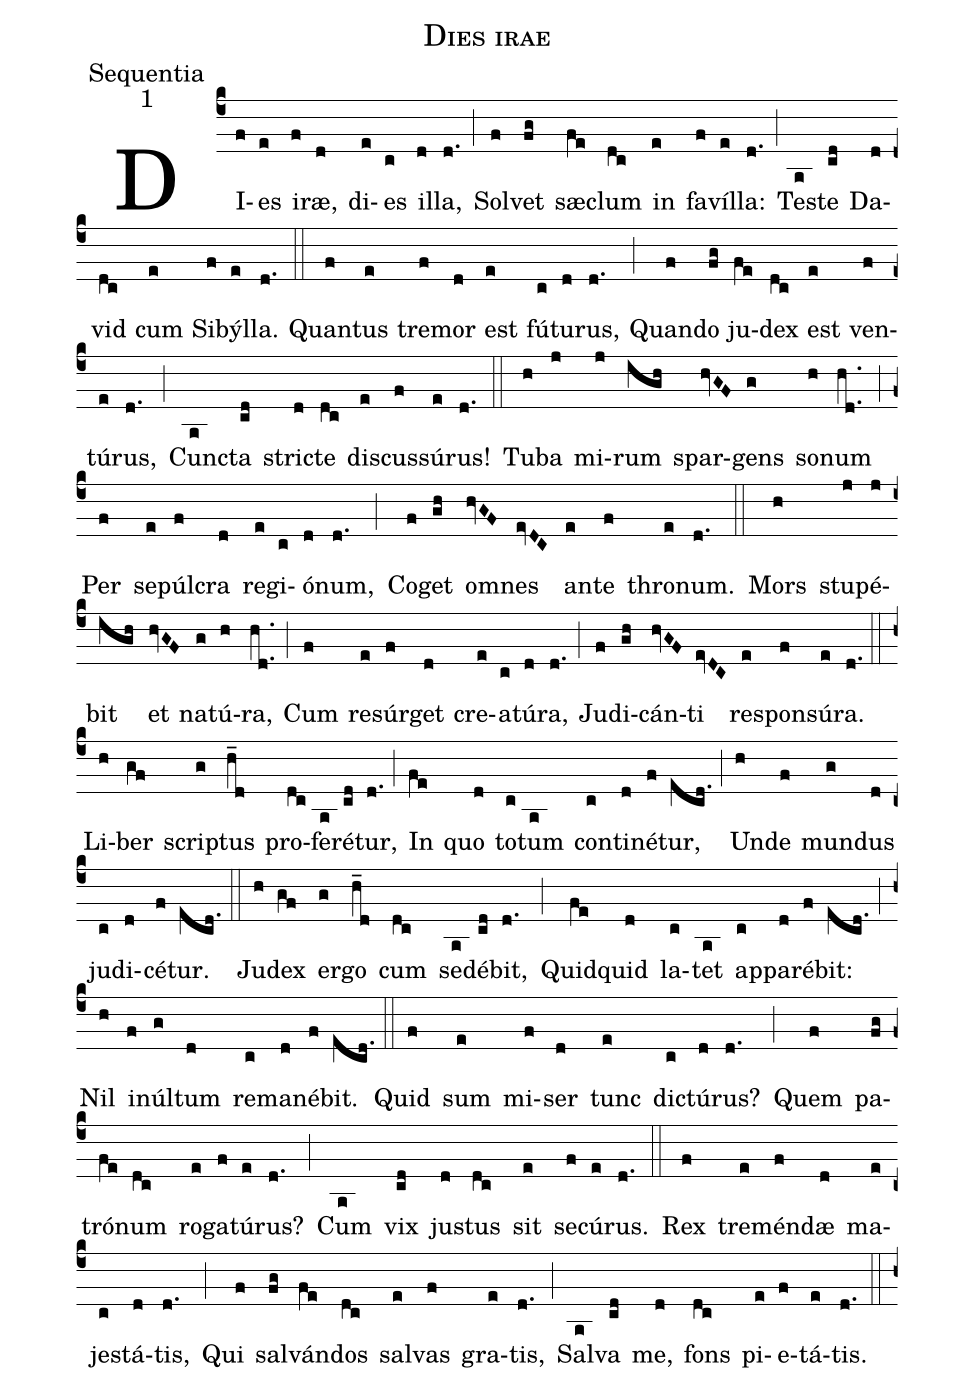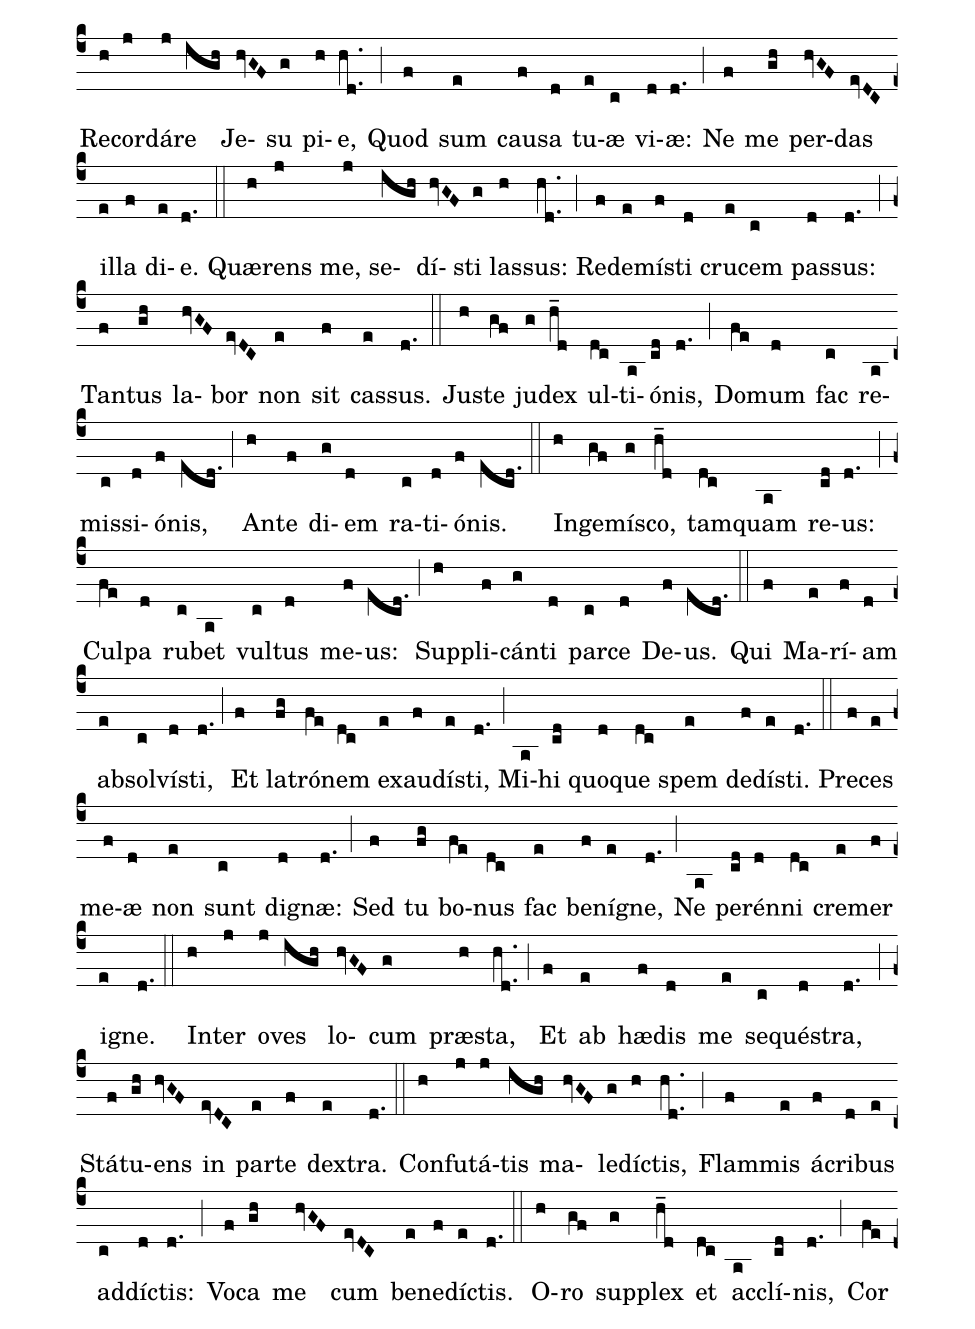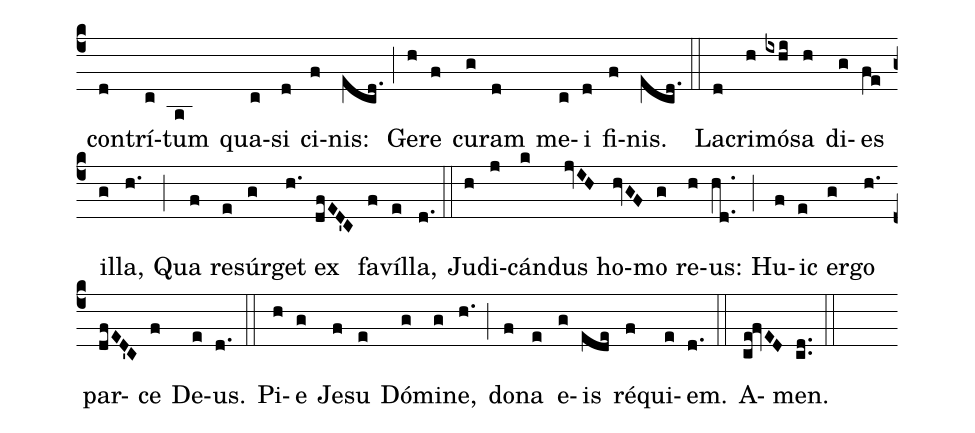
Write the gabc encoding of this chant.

name:Dies irae;
office-part:Sequentia;
mode:1;
%%
(c4) DI(f)es(e) i(f)ræ,(d) di(e)es(c) il(d)la,(d.) (;) Sol(f)vet(fg) sæ(fe)clum(dc) in(e) fa(f)víl(e)la:(d.) (;) Te(a)ste(cd) Da(d)vid(dc) cum(e) Si(f)býl(e)la.(d.) (::) Quan(f)tus(e) tre(f)mor(d) est(e) fú(c)tu(d)rus,(d.) (;) Quan(f)do(fg) ju(fe)dex(dc) est(e) ven(f)tú(e)rus,(d.) (;) Cunc(a)ta(cd) stri(d)cte(dc) di(e)scus(f)sú(e)rus!(d.) (::) Tu(h)ba(j) mi(j)rum(igh) spar(hvGF)gens(g) so(h)num(hd..) (;) Per(f) se(e)púl(f)cra(d) re(e)gi(c)ó(d)num,(d.) (;) Co(f)get(gh) o(hvGF)mnes(evDC) an(e)te(f) thro(e)num.(d.) (::) Mors(h) stu(j)pé(j)bit(igh) et(hvGF) na(g)tú(h)ra,(hd..) (;) Cum(f) re(e)súr(f)get(d) cre(e)a(c)tú(d)ra,(d.) (;) Ju(f)di(gh)cán(hvGF)ti(evDC) re(e)spon(f)sú(e)ra.(d.) (::) Li(h)ber(gf) scri(g)ptus(h_d) pro(dc)fe(a)ré(cd)tur,(d.) (;) In(fe) quo(d) to(c)tum(a) con(c)ti(d)né(f)tur,(ecd.) (;) Un(h)de(f) mun(g)dus(d) ju(c)di(d)cé(f)tur.(ecd.) (::) Ju(h)dex(gf) er(g)go(h_d) cum(dc) se(a)dé(cd)bit,(d.) (;) Quid(fe)quid(d) la(c)tet(a) ap(c)pa(d)ré(f)bit:(ecd.) (;) Nil(h) in(f)úl(g)tum(d) re(c)ma(d)né(f)bit.(ecd.) (::) Quid(f) sum(e) mi(f)ser(d) tunc(e) di(c)ctú(d)rus?(d.) (;) Quem(f) pa(fg)tró(fe)num(dc) ro(e)ga(f)tú(e)rus?(d.) (;) Cum(a) vix(cd) ju(d)stus(dc) sit(e) se(f)cú(e)rus.(d.) (::) Rex(f) tre(e)mén(f)dæ(d) ma(e)je(c)stá(d)tis,(d.) (;) Qui(f) sal(fg)ván(fe)dos(dc) sal(e)vas(f) gra(e)tis,(d.) (;) Sal(a)va(cd) me,(d) fons(dc) pi(e)e(f)tá(e)tis.(d.) (::) Re(h)cor(j)dá(j)re(igh) Je(hvGF)su(g) pi(h)e,(hd..) (;) Quod(f) sum(e) cau(f)sa(d) tu(e)æ(c) vi(d)æ:(d.) (;) Ne(f) me(gh) per(hvGF)das(evDC) il(e)la(f) di(e)e.(d.) (::) Quæ(h)rens(j) me,(j) se(igh)dí(hvGF)sti(g) las(h)sus:(hd..) (;) Re(f)de(e)mí(f)sti(d) cru(e)cem(c) pas(d)sus:(d.) (;) Tan(f)tus(gh) la(hvGF)bor(evDC) non(e) sit(f) cas(e)sus.(d.) (::) Ju(h)ste(gf) ju(g)dex(h_d) ul(dc)ti(a)ó(cd)nis,(d.) (;) Do(fe)mum(d) fac(c) re(a)mis(c)si(d)ó(f)nis,(ecd.) (;) An(h)te(f) di(g)em(d) ra(c)ti(d)ó(f)nis.(ecd.) (::) In(h)ge(gf)mí(g)sco,(h_d) tam(dc)quam(a) re(cd)us:(d.) (;) Cul(fe)pa(d) ru(c)bet(a) vul(c)tus(d) me(f)us:(ecd.) (;) Sup(h)pli(f)cán(g)ti(d) par(c)ce(d) De(f)us.(ecd.) (::) Qui(f) Ma(e)rí(f)am(d) ab(e)sol(c)ví(d)sti,(d.) (;) Et(f) la(fg)tró(fe)nem(dc) ex(e)au(f)dí(e)sti,(d.) (;) Mi(a)hi(cd) quo(d)que(dc) spem(e) de(f)dí(e)sti.(d.) (::) Pre(f)ces(e) me(f)æ(d) non(e) sunt(c) di(d)gnæ:(d.) (;) Sed(f) tu(fg) bo(fe)nus(dc) fac(e) be(f)ní(e)gne,(d.) (;) Ne(a) pe(cd)rén(d)ni(dc) cre(e)mer(f) i(e)gne.(d.) (::) In(h)ter(j) o(j)ves(igh) lo(hvGF)cum(g) præ(h)sta,(hd..) (;) Et(f) ab(e) hæ(f)dis(d) me(e) se(c)qué(d)stra,(d.) (;) Stá(f)tu(gh)ens(hvGF) in(evDC) par(e)te(f) dex(e)tra.(d.) (::) Con(h)fu(j)tá(j)tis(igh) ma(hvGF)le(g)dí(h)ctis,(hd..) (;) Flam(f)mis(e) á(f)cri(d)bus(e) ad(c)dí(d)ctis:(d.) (;) Vo(f)ca(gh) me(hvGF) cum(evDC) be(e)ne(f)dí(e)ctis.(d.) (::) O(h)ro(gf) sup(g)plex(h_d) et(dc) ac(a)clí(cd)nis,(d.) (;) Cor(fe) con(d)trí(c)tum(a) qua(c)si(d) ci(f)nis:(ecd.) (;) Ge(h)re(f) cu(g)ram(d) me(c)i(d) fi(f)nis.(ecd.) (::) La(d)cri(h)mó(ixhi)sa(h) di(g)es(fe) il(g)la,(h.) (;) Qua(f) re(e)súr(g)get(h.) ex(dfED'C) fa(f)víl(e)la,(d.) (::) Ju(h)di(j)cán(k)dus(jvIH) ho(hvGF)mo(g) re(h)us:(hd..) (;) Hu(f)ic(e) er(g)go(h.) par(dfED'C)ce(f) De(e)us.(d.) (::) Pi(h)e(g) Je(f)su(e) Dó(g)mi(g)ne,(h.) (;) do(f)na(e) e(g)is(ede) ré(f)qui(e)em.(d.) (::) A(ce!fvED)men.(cd..) (::)
